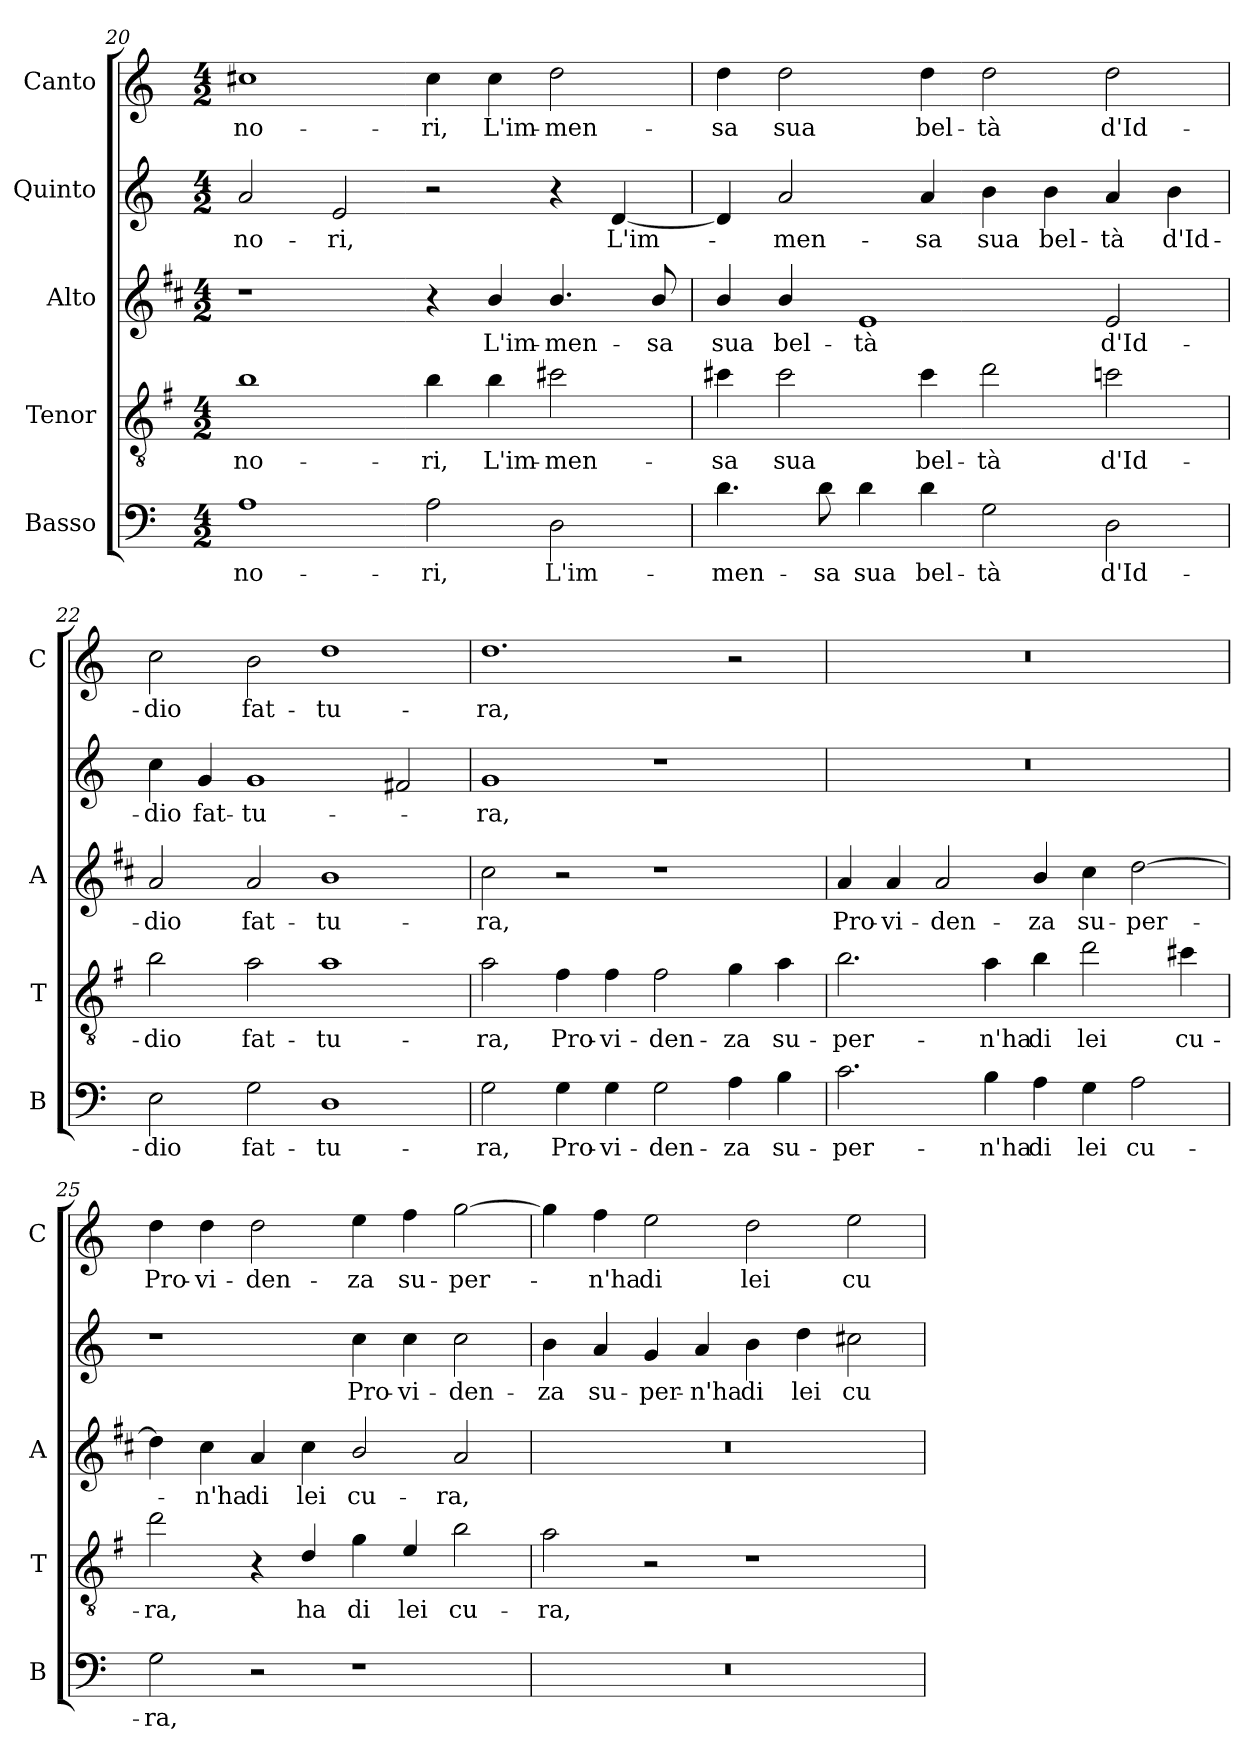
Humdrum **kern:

**kern	**text	**kern	**text	**kern	**text	**kern	**text	**kern	**text
*part5	*part5	*part4	*part4	*part3	*part3	*part2	*part2	*part1	*part1
*staff5	*staff5	*staff4	*staff4	*staff3	*staff3	*staff2	*staff2	*staff1	*staff1
*I"Basso	*	*I"Tenor	*	*I"Alto	*	*I"Quinto	*	*I"Canto	*
*I'B	*	*I'T	*	*I'A	*	*	*	*I'C	*
*clefF4	*	*clefGv2	*	*clefG2	*	*clefG2	*	*clefG2	*
*	*	*ITrd4c7	*	*ITrd1c2	*	*	*	*	*
*k[]	*	*k[]	*	*k[]	*	*k[]	*	*k[]	*
*C:	*	*C:	*	*C:	*	*C:	*	*C:	*
*M4/2	*	*M4/2	*	*M4/2	*	*M4/2	*	*M4/2	*
=20	=20	=20	=20	=20	=20	=20	=20	=20	=20
!	!LO:LY:b	!	!LO:LY:b	!	!	!	!LO:LY:b	!	!LO:LY:b
1A	-no-	1e	-no-	1r	.	2a/	-no-	1cc#X	-no-
!	!	!	!	!	!	!	!LO:LY:b	!	!
.	.	.	.	.	.	2e/	-ri,	.	.
!	!LO:LY:b	!	!LO:LY:b	!	!	!	!	!	!LO:LY:b
2A\	-ri,	4e\	-ri,	4r	.	2r	.	4cc#\	-ri,
!	!	!	!LO:LY:b	!	!LO:LY:b	!	!	!	!LO:LY:b
.	.	4e\	L'im-	4a/	L'im-	.	.	4cc#\	L'im-
!	!LO:LY:b	!	!LO:LY:b	!	!LO:LY:b	!	!	!	!LO:LY:b
2D\	L'im-	2f#X\	-men-	4.a/	-men-	4r	.	2dd\	-men-
!	!	!	!	!	!	!	!LO:LY:b	!	!
.	.	.	.	.	.	[4d/	L'im-	.	.
!	!	!	!	!	!LO:LY:b	!	!	!	!
.	.	.	.	8a/	-sa	.	.	.	.
=21	=21	=21	=21	=21	=21	=21	=21	=21	=21
!	!LO:LY:b	!	!LO:LY:b	!	!LO:LY:b	!	!	!	!LO:LY:b
4.d\	-men-	4f#X\	-sa	4a/	sua	4d/]	.	4dd\	-sa
!	!	!	!LO:LY:b	!	!LO:LY:b	!	!LO:LY:b	!	!LO:LY:b
.	.	2f#\	sua	4a/	bel-	2a/	-men-	2dd\	sua
!	!LO:LY:b	!	!	!	!	!	!	!	!
8d\	-sa	.	.	.	.	.	.	.	.
!	!LO:LY:b	!	!	!	!LO:LY:b	!	!	!	!
4d\	sua	.	.	1d	-tà	.	.	.	.
!	!LO:LY:b	!	!LO:LY:b	!	!	!	!LO:LY:b	!	!LO:LY:b
4d\	bel-	4f#\	bel-	.	.	4a/	-sa	4dd\	bel-
!	!LO:LY:b	!	!LO:LY:b	!	!	!	!LO:LY:b	!	!LO:LY:b
2G\	-tà	2g\	-tà	.	.	4b\	sua	2dd\	-tà
!	!	!	!	!	!	!	!LO:LY:b	!	!
.	.	.	.	.	.	4b\	bel-	.	.
!	!LO:LY:b	!	!LO:LY:b	!	!LO:LY:b	!	!LO:LY:b	!	!LO:LY:b
2D\	d'Id-	2fn\	d'Id-	2d/	d'Id-	4a/	-tà	2dd\	d'Id-
!	!	!	!	!	!	!	!LO:LY:b	!	!
.	.	.	.	.	.	4b\	d'Id-	.	.
!!LO:PB:g=z
=22	=22	=22	=22	=22	=22	=22	=22	=22	=22
!	!LO:LY:b	!	!LO:LY:b	!	!LO:LY:b	!	!LO:LY:b	!	!LO:LY:b
2E\	-dio	2e\	-dio	2g/	-dio	4cc\	-dio	2cc\	-dio
!	!	!	!	!	!	!	!LO:LY:b	!	!
.	.	.	.	.	.	4g/	fat-	.	.
!	!LO:LY:b	!	!LO:LY:b	!	!LO:LY:b	!	!LO:LY:b	!	!LO:LY:b
2G\	fat-	2d\	fat-	2g/	fat-	1g	-tu-	2b\	fat-
!	!LO:LY:b	!	!LO:LY:b	!	!LO:LY:b	!	!	!	!LO:LY:b
1D	-tu-	1d	-tu-	1a	-tu-	.	.	1dd	-tu-
.	.	.	.	.	.	2f#X/	.	.	.
=23	=23	=23	=23	=23	=23	=23	=23	=23	=23
!	!LO:LY:b	!	!LO:LY:b	!	!LO:LY:b	!	!LO:LY:b	!	!LO:LY:b
2G\	-ra,	2d\	-ra,	2b\	-ra,	1g	-ra,	1.dd	-ra,
!	!LO:LY:b	!	!LO:LY:b	!	!	!	!	!	!
4G\	Pro-	4B\	Pro-	2r	.	.	.	.	.
!	!LO:LY:b	!	!LO:LY:b	!	!	!	!	!	!
4G\	-vi-	4B\	-vi-	.	.	.	.	.	.
!	!LO:LY:b	!	!LO:LY:b	!	!	!	!	!	!
2G\	-den-	2B\	-den-	1r	.	1r	.	.	.
!	!LO:LY:b	!	!LO:LY:b	!	!	!	!	!	!
4A\	-za	4c\	-za	.	.	.	.	2r	.
!	!LO:LY:b	!	!LO:LY:b	!	!	!	!	!	!
4B\	su-	4d\	su-	.	.	.	.	.	.
=24	=24	=24	=24	=24	=24	=24	=24	=24	=24
!	!LO:LY:b	!	!LO:LY:b	!	!LO:LY:b	!	!	!	!
2.c\	-per-	2.e\	-per-	4g/	Pro-	0r	.	0r	.
!	!	!	!	!	!LO:LY:b	!	!	!	!
.	.	.	.	4g/	-vi-	.	.	.	.
!	!	!	!	!	!LO:LY:b	!	!	!	!
.	.	.	.	2g/	-den-	.	.	.	.
!	!LO:LY:b	!	!LO:LY:b	!	!	!	!	!	!
4B\	-n'ha	4d\	-n'ha	.	.	.	.	.	.
!	!LO:LY:b	!	!LO:LY:b	!	!LO:LY:b	!	!	!	!
4A\	di	4e\	di	4a/	-za	.	.	.	.
!	!LO:LY:b	!	!LO:LY:b	!	!LO:LY:b	!	!	!	!
4G\	lei	2g\	lei	4b\	su-	.	.	.	.
!	!LO:LY:b	!	!	!	!LO:LY:b	!	!	!	!
2A\	cu-	.	.	[2cc\	-per-	.	.	.	.
!	!	!	!LO:LY:b	!	!	!	!	!	!
.	.	4f#X\	cu-	.	.	.	.	.	.
=25	=25	=25	=25	=25	=25	=25	=25	=25	=25
!	!LO:LY:b	!	!LO:LY:b	!	!	!	!	!	!LO:LY:b
2G\	-ra,	2g\	-ra,	4cc\]	.	1r	.	4dd\	Pro-
!	!	!	!	!	!LO:LY:b	!	!	!	!LO:LY:b
.	.	.	.	4b\	-n'ha	.	.	4dd\	-vi-
!	!	!	!	!	!LO:LY:b	!	!	!	!LO:LY:b
2r	.	4r	.	4g/	di	.	.	2dd\	-den-
!	!	!	!LO:LY:b	!	!LO:LY:b	!	!	!	!
.	.	4G/	ha	4b\	lei	.	.	.	.
!	!	!	!LO:LY:b	!	!LO:LY:b	!	!LO:LY:b	!	!LO:LY:b
1r	.	4c\	di	2a/	cu-	4cc\	Pro-	4ee\	-za
!	!	!	!LO:LY:b	!	!	!	!LO:LY:b	!	!LO:LY:b
.	.	4A/	lei	.	.	4cc\	-vi-	4ff\	su-
!	!	!	!LO:LY:b	!	!LO:LY:b	!	!LO:LY:b	!	!LO:LY:b
.	.	2e\	cu-	2g/	-ra,	2cc\	-den-	[2gg\	-per-
!!LO:LB:g=z
=26	=26	=26	=26	=26	=26	=26	=26	=26	=26
!	!	!	!LO:LY:b	!	!	!	!LO:LY:b	!	!
0r	.	2d\	-ra,	0r	.	4b\	-za	4gg\]	.
!	!	!	!	!	!	!	!LO:LY:b	!	!LO:LY:b
.	.	.	.	.	.	4a/	su-	4ff\	-n'ha
!	!	!	!	!	!	!	!LO:LY:b	!	!LO:LY:b
.	.	2r	.	.	.	4g/	-per-	2ee\	di
!	!	!	!	!	!	!	!LO:LY:b	!	!
.	.	.	.	.	.	4a/	-n'ha	.	.
!	!	!	!	!	!	!	!LO:LY:b	!	!LO:LY:b
.	.	1r	.	.	.	4b\	di	2dd\	lei
!	!	!	!	!	!	!	!LO:LY:b	!	!
.	.	.	.	.	.	4dd\	lei	.	.
!	!	!	!	!	!	!	!LO:LY:b	!	!LO:LY:b
.	.	.	.	.	.	2cc#X\	cu-	2ee\	cu-
=	=	=	=	=	=	=	=	=	=
*-	*-	*-	*-	*-	*-	*-	*-	*-	*-
